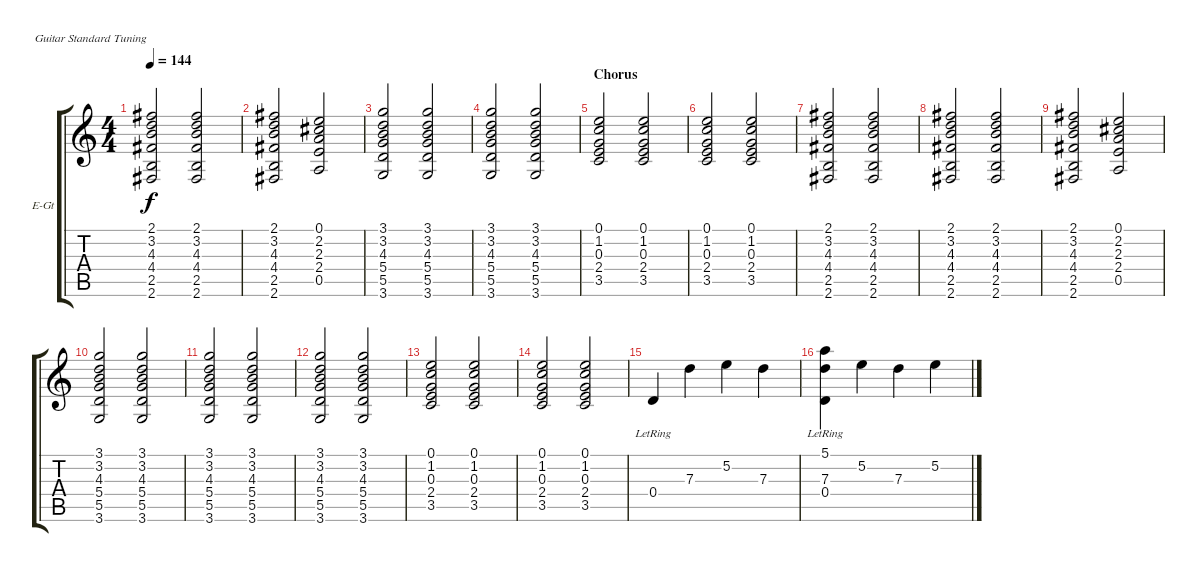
\bracketExtendMode groupsimilarinstruments
\firstSystemTrackNameOrientation horizontal
\otherSystemsTrackNameOrientation horizontal
\track ("Guitar (Gilmour)" "E-Gt") {multiBarRest instrument electricguitarjazz}
\staff {score tabs}
\tuning (E4 B3 G3 D3 A2 E2)
\ts (4 4)
\tempo 144
\clef g2
\ks c
(2.1 3.2 4.3 4.4 2.5 2.6).2{dy f} (2.1 3.2 4.3 4.4 2.5 2.6).2 |
(2.1 3.2 4.3 4.4 2.5 2.6).2 (0.1 2.2 2.3 2.4 0.5).2 |
(3.1 3.2 4.3 5.4 5.5 3.6).2 (3.1 3.2 4.3 5.4 5.5 3.6).2 |
(3.1 3.2 4.3 5.4 5.5 3.6).2 (3.1 3.2 4.3 5.4 5.5 3.6).2 |
\section ("" "Chorus")
(0.1 1.2 0.3 2.4 3.5).2 (0.1 1.2 0.3 2.4 3.5).2 |
(0.1 1.2 0.3 2.4 3.5).2 (0.1 1.2 0.3 2.4 3.5).2 |
(2.1 3.2 4.3 4.4 2.5 2.6).2 (2.1 3.2 4.3 4.4 2.5 2.6).2 |
(2.1 3.2 4.3 4.4 2.5 2.6).2 (2.1 3.2 4.3 4.4 2.5 2.6).2 |
(2.1 3.2 4.3 4.4 2.5 2.6).2 (0.1 2.2 2.3 2.4 0.5).2 |
(3.1 3.2 4.3 5.4 5.5 3.6).2 (3.1 3.2 4.3 5.4 5.5 3.6).2 |
(3.1 3.2 4.3 5.4 5.5 3.6).2 (3.1 3.2 4.3 5.4 5.5 3.6).2 |
(3.1 3.2 4.3 5.4 5.5 3.6).2 (3.1 3.2 4.3 5.4 5.5 3.6).2 |
(0.1 1.2 0.3 2.4 3.5).2 (0.1 1.2 0.3 2.4 3.5).2 |
(0.1 1.2 0.3 2.4 3.5).2 (0.1 1.2 0.3 2.4 3.5).2 |
0.4{lr}.4 7.3.4 5.2.4 7.3.4 |
(5.1 7.3{lr} 0.4{lr}).4 5.2.4 7.3.4 5.2.4
